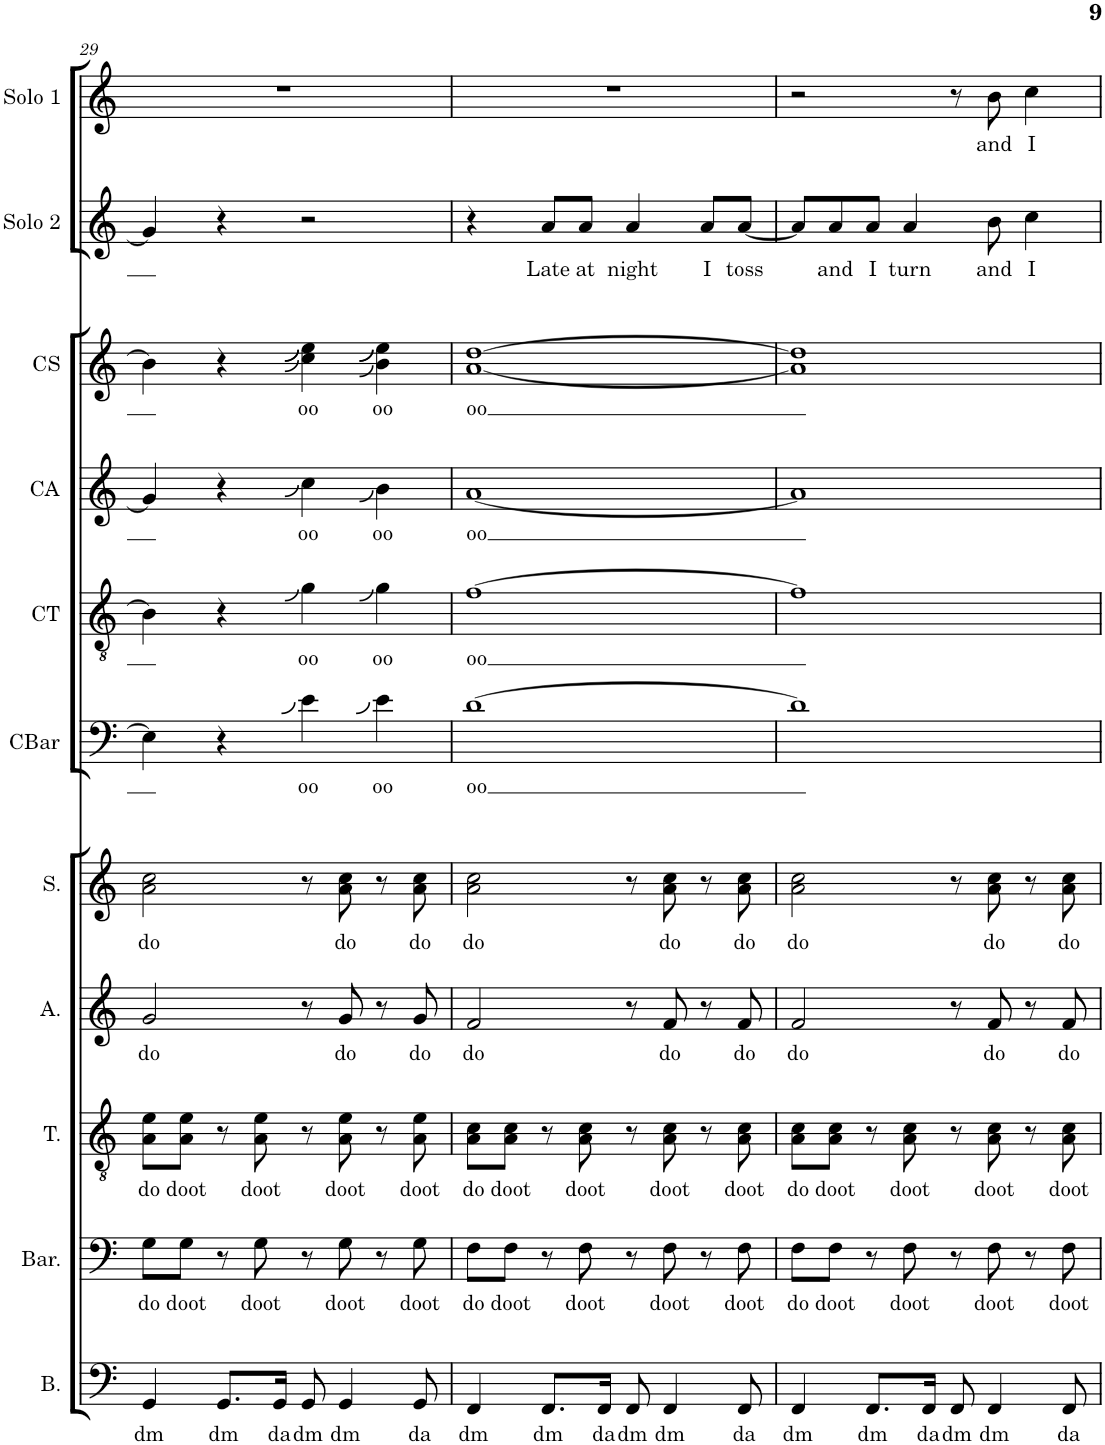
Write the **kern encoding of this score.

**kern	**text	**kern	**text	**kern	**text	**kern	**text	**kern	**text	**kern	**text	**kern	**text	**kern	**text	**kern	**text	**kern	**text	**kern	**text
*part11	*part11	*part10	*part10	*part9	*part9	*part8	*part8	*part7	*part7	*part6	*part6	*part5	*part5	*part4	*part4	*part3	*part3	*part2	*part2	*part1	*part1
*staff11	*staff11	*staff10	*staff10	*staff9	*staff9	*staff8	*staff8	*staff7	*staff7	*staff6	*staff6	*staff5	*staff5	*staff4	*staff4	*staff3	*staff3	*staff2	*staff2	*staff1	*staff1
*I"Bass	*	*I"Baritone	*	*I"Tenor	*	*I"Alto	*	*I"Soprano	*	*I"Choir Baritone	*	*I"Choir Tenor	*	*I"Choir Alto	*	*I"Choir Soprano	*	*I"Soloist 2	*	*I"Soloist 1	*
*I'B.	*	*I'Bar.	*	*I'T.	*	*I'A.	*	*I'S.	*	*I'CBar	*	*I'CT	*	*I'CA	*	*I'CS	*	*I'Solo 2	*	*I'Solo 1	*
!!LO:PB:g=z
*clefF4	*	*clefF4	*	*clefGv2	*	*clefG2	*	*clefG2	*	*clefF4	*	*clefGv2	*	*clefG2	*	*clefG2	*	*clefG2	*	*clefG2	*
*k[]	*	*k[]	*	*k[]	*	*k[]	*	*k[]	*	*k[]	*	*k[]	*	*k[]	*	*k[]	*	*k[]	*	*k[]	*
*M4/4	*	*M4/4	*	*M4/4	*	*M4/4	*	*M4/4	*	*M4/4	*	*M4/4	*	*M4/4	*	*M4/4	*	*M4/4	*	*M4/4	*
=29	=29	=29	=29	=29	=29	=29	=29	=29	=29	=29	=29	=29	=29	=29	=29	=29	=29	=29	=29	=29	=29
!	!LO:LY:b	!	!LO:LY:b	!	!LO:LY:b	!	!LO:LY:b	!	!LO:LY:b	!	!	!	!	!	!	!	!	!	!	!	!
4GG/	dm	8G\L	do	8A\ 8e\L	do	2g/	do	2a\ 2cc\	do	4E\]	.	4B\]	.	4g/]	.	4b\]	.	4g/]	.	1r	.
!	!	!	!LO:LY:b	!	!LO:LY:b	!	!	!	!	!	!	!	!	!	!	!	!	!	!	!	!
.	.	8G\J	doot	8A\ 8e\J	doot	.	.	.	.	.	.	.	.	.	.	.	.	.	.	.	.
!	!LO:LY:b	!	!	!	!	!	!	!	!	!	!	!	!	!	!	!	!	!	!	!	!
8.GG/L	dm	8r	.	8r	.	.	.	.	.	4r	.	4r	.	4r	.	4r	.	4r	.	.	.
!	!	!	!LO:LY:b	!	!LO:LY:b	!	!	!	!	!	!	!	!	!	!	!	!	!	!	!	!
.	.	8G\	doot	8A\ 8e\	doot	.	.	.	.	.	.	.	.	.	.	.	.	.	.	.	.
!	!LO:LY:b	!	!	!	!	!	!	!	!	!	!	!	!	!	!	!	!	!	!	!	!
16GG/Jk	da	.	.	.	.	.	.	.	.	.	.	.	.	.	.	.	.	.	.	.	.
!	!LO:LY:b	!	!	!	!	!	!	!	!	!	!LO:LY:b	!	!LO:LY:b	!	!LO:LY:b	!	!LO:LY:b	!	!	!	!
8GG/	dm	8r	.	8r	.	8r	.	8r	.	4e\	oo	4g\	oo	4cc\	oo	4cc\ 4ee\	oo	2r	.	.	.
!	!LO:LY:b	!	!LO:LY:b	!	!LO:LY:b	!	!LO:LY:b	!	!LO:LY:b	!	!	!	!	!	!	!	!	!	!	!	!
4GG/	dm	8G\	doot	8A\ 8e\	doot	8g/	do	8a\ 8cc\	do	.	.	.	.	.	.	.	.	.	.	.	.
!	!	!	!	!	!	!	!	!	!	!	!LO:LY:b	!	!LO:LY:b	!	!LO:LY:b	!	!LO:LY:b	!	!	!	!
.	.	8r	.	8r	.	8r	.	8r	.	4e\	oo	4g\	oo	4b\	oo	4b\ 4ee\	oo	.	.	.	.
!	!LO:LY:b	!	!LO:LY:b	!	!LO:LY:b	!	!LO:LY:b	!	!LO:LY:b	!	!	!	!	!	!	!	!	!	!	!	!
8GG/	da	8G\	doot	8A\ 8e\	doot	8g/	do	8a\ 8cc\	do	.	.	.	.	.	.	.	.	.	.	.	.
=30	=30	=30	=30	=30	=30	=30	=30	=30	=30	=30	=30	=30	=30	=30	=30	=30	=30	=30	=30	=30	=30
!	!LO:LY:b	!	!LO:LY:b	!	!LO:LY:b	!	!LO:LY:b	!	!LO:LY:b	!	!LO:LY:b	!	!LO:LY:b	!	!LO:LY:b	!	!LO:LY:b	!	!	!	!
4FF/	dm	8F\L	do	8A\ 8c\L	do	2f/	do	2a\ 2cc\	do	[1d	oo	[1f	oo	[1a	oo	[1a [1dd	oo	4r	.	1r	.
!	!	!	!LO:LY:b	!	!LO:LY:b	!	!	!	!	!	!	!	!	!	!	!	!	!	!	!	!
.	.	8F\J	doot	8A\ 8c\J	doot	.	.	.	.	.	.	.	.	.	.	.	.	.	.	.	.
!	!LO:LY:b	!	!	!	!	!	!	!	!	!	!	!	!	!	!	!	!	!	!LO:LY:b	!	!
8.FF/L	dm	8r	.	8r	.	.	.	.	.	.	.	.	.	.	.	.	.	8a/L	Late	.	.
!	!	!	!LO:LY:b	!	!LO:LY:b	!	!	!	!	!	!	!	!	!	!	!	!	!	!LO:LY:b	!	!
.	.	8F\	doot	8A\ 8c\	doot	.	.	.	.	.	.	.	.	.	.	.	.	8a/J	at	.	.
!	!LO:LY:b	!	!	!	!	!	!	!	!	!	!	!	!	!	!	!	!	!	!	!	!
16FF/Jk	da	.	.	.	.	.	.	.	.	.	.	.	.	.	.	.	.	.	.	.	.
!	!LO:LY:b	!	!	!	!	!	!	!	!	!	!	!	!	!	!	!	!	!	!LO:LY:b	!	!
8FF/	dm	8r	.	8r	.	8r	.	8r	.	.	.	.	.	.	.	.	.	4a/	night	.	.
!	!LO:LY:b	!	!LO:LY:b	!	!LO:LY:b	!	!LO:LY:b	!	!LO:LY:b	!	!	!	!	!	!	!	!	!	!	!	!
4FF/	dm	8F\	doot	8A\ 8c\	doot	8f/	do	8a\ 8cc\	do	.	.	.	.	.	.	.	.	.	.	.	.
!	!	!	!	!	!	!	!	!	!	!	!	!	!	!	!	!	!	!	!LO:LY:b	!	!
.	.	8r	.	8r	.	8r	.	8r	.	.	.	.	.	.	.	.	.	8a/L	I	.	.
!	!LO:LY:b	!	!LO:LY:b	!	!LO:LY:b	!	!LO:LY:b	!	!LO:LY:b	!	!	!	!	!	!	!	!	!	!LO:LY:b	!	!
8FF/	da	8F\	doot	8A\ 8c\	doot	8f/	do	8a\ 8cc\	do	.	.	.	.	.	.	.	.	[8a/J	toss	.	.
=31	=31	=31	=31	=31	=31	=31	=31	=31	=31	=31	=31	=31	=31	=31	=31	=31	=31	=31	=31	=31	=31
!	!LO:LY:b	!	!LO:LY:b	!	!LO:LY:b	!	!LO:LY:b	!	!LO:LY:b	!	!	!	!	!	!	!	!	!	!	!	!
4FF/	dm	8F\L	do	8A\ 8c\L	do	2f/	do	2a\ 2cc\	do	1d]	.	1f]	.	1a]	.	1a] 1dd]	.	8a/L]	.	2r	.
!	!	!	!LO:LY:b	!	!LO:LY:b	!	!	!	!	!	!	!	!	!	!	!	!	!	!LO:LY:b	!	!
.	.	8F\J	doot	8A\ 8c\J	doot	.	.	.	.	.	.	.	.	.	.	.	.	8a/	and	.	.
!	!LO:LY:b	!	!	!	!	!	!	!	!	!	!	!	!	!	!	!	!	!	!LO:LY:b	!	!
8.FF/L	dm	8r	.	8r	.	.	.	.	.	.	.	.	.	.	.	.	.	8a/J	I	.	.
!	!	!	!LO:LY:b	!	!LO:LY:b	!	!	!	!	!	!	!	!	!	!	!	!	!	!LO:LY:b	!	!
.	.	8F\	doot	8A\ 8c\	doot	.	.	.	.	.	.	.	.	.	.	.	.	4a/	turn	.	.
!	!LO:LY:b	!	!	!	!	!	!	!	!	!	!	!	!	!	!	!	!	!	!	!	!
16FF/Jk	da	.	.	.	.	.	.	.	.	.	.	.	.	.	.	.	.	.	.	.	.
!	!LO:LY:b	!	!	!	!	!	!	!	!	!	!	!	!	!	!	!	!	!	!	!	!
8FF/	dm	8r	.	8r	.	8r	.	8r	.	.	.	.	.	.	.	.	.	.	.	8r	.
!	!LO:LY:b	!	!LO:LY:b	!	!LO:LY:b	!	!LO:LY:b	!	!LO:LY:b	!	!	!	!	!	!	!	!	!	!LO:LY:b	!	!LO:LY:b
4FF/	dm	8F\	doot	8A\ 8c\	doot	8f/	do	8a\ 8cc\	do	.	.	.	.	.	.	.	.	8b\	and	8b\	and
!	!	!	!	!	!	!	!	!	!	!	!	!	!	!	!	!	!	!	!LO:LY:b	!	!LO:LY:b
.	.	8r	.	8r	.	8r	.	8r	.	.	.	.	.	.	.	.	.	4cc\	I	4cc\	I
!	!LO:LY:b	!	!LO:LY:b	!	!LO:LY:b	!	!LO:LY:b	!	!LO:LY:b	!	!	!	!	!	!	!	!	!	!	!	!
8FF/	da	8F\	doot	8A\ 8c\	doot	8f/	do	8a\ 8cc\	do	.	.	.	.	.	.	.	.	.	.	.	.
=	=	=	=	=	=	=	=	=	=	=	=	=	=	=	=	=	=	=	=	=	=
*-	*-	*-	*-	*-	*-	*-	*-	*-	*-	*-	*-	*-	*-	*-	*-	*-	*-	*-	*-	*-	*-
